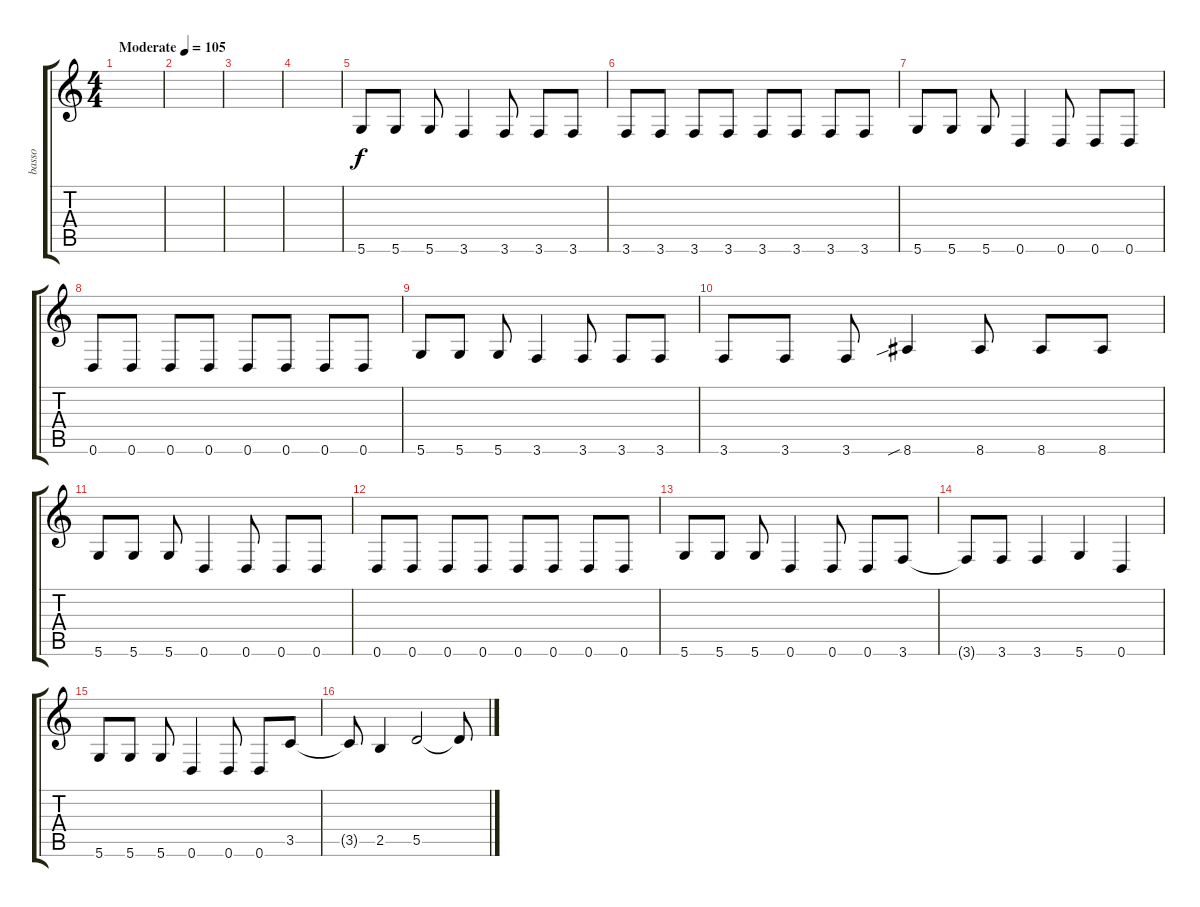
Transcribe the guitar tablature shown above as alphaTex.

\track ("basso" "basso") {instrument electricbasspick}
\staff {score tabs}
\tuning (E4 B3 G3 D3 A2 D2) {hide}
\ts (4 4)
\tempo (105 "Moderate")
\clef g2
\ks c
|
|
|
|
5.6.8 5.6.8 5.6.8 3.6.4 3.6.8 3.6.8 3.6.8 |
3.6.8 3.6.8 3.6.8 3.6.8 3.6.8 3.6.8 3.6.8 3.6.8 |
5.6.8 5.6.8 5.6.8 0.6.4 0.6.8 0.6.8 0.6.8 |
0.6.8 0.6.8 0.6.8 0.6.8 0.6.8 0.6.8 0.6.8 0.6.8 |
5.6.8 5.6.8 5.6.8 3.6.4 3.6.8 3.6.8 3.6.8 |
3.6.8 3.6.8 3.6.8 8.6{sib}.4 8.6.8 8.6.8 8.6.8 |
5.6.8 5.6.8 5.6.8 0.6.4 0.6.8 0.6.8 0.6.8 |
0.6.8 0.6.8 0.6.8 0.6.8 0.6.8 0.6.8 0.6.8 0.6.8 |
5.6.8 5.6.8 5.6.8 0.6.4 0.6.8 0.6.8 3.6.8 |
3.6{t}.8 3.6.8 3.6.4 5.6.4 0.6.4 |
5.6.8 5.6.8 5.6.8 0.6.4 0.6.8 0.6.8 3.5.8 |
3.5{t}.8 2.5.4 5.5.2 5.5{t}.8
